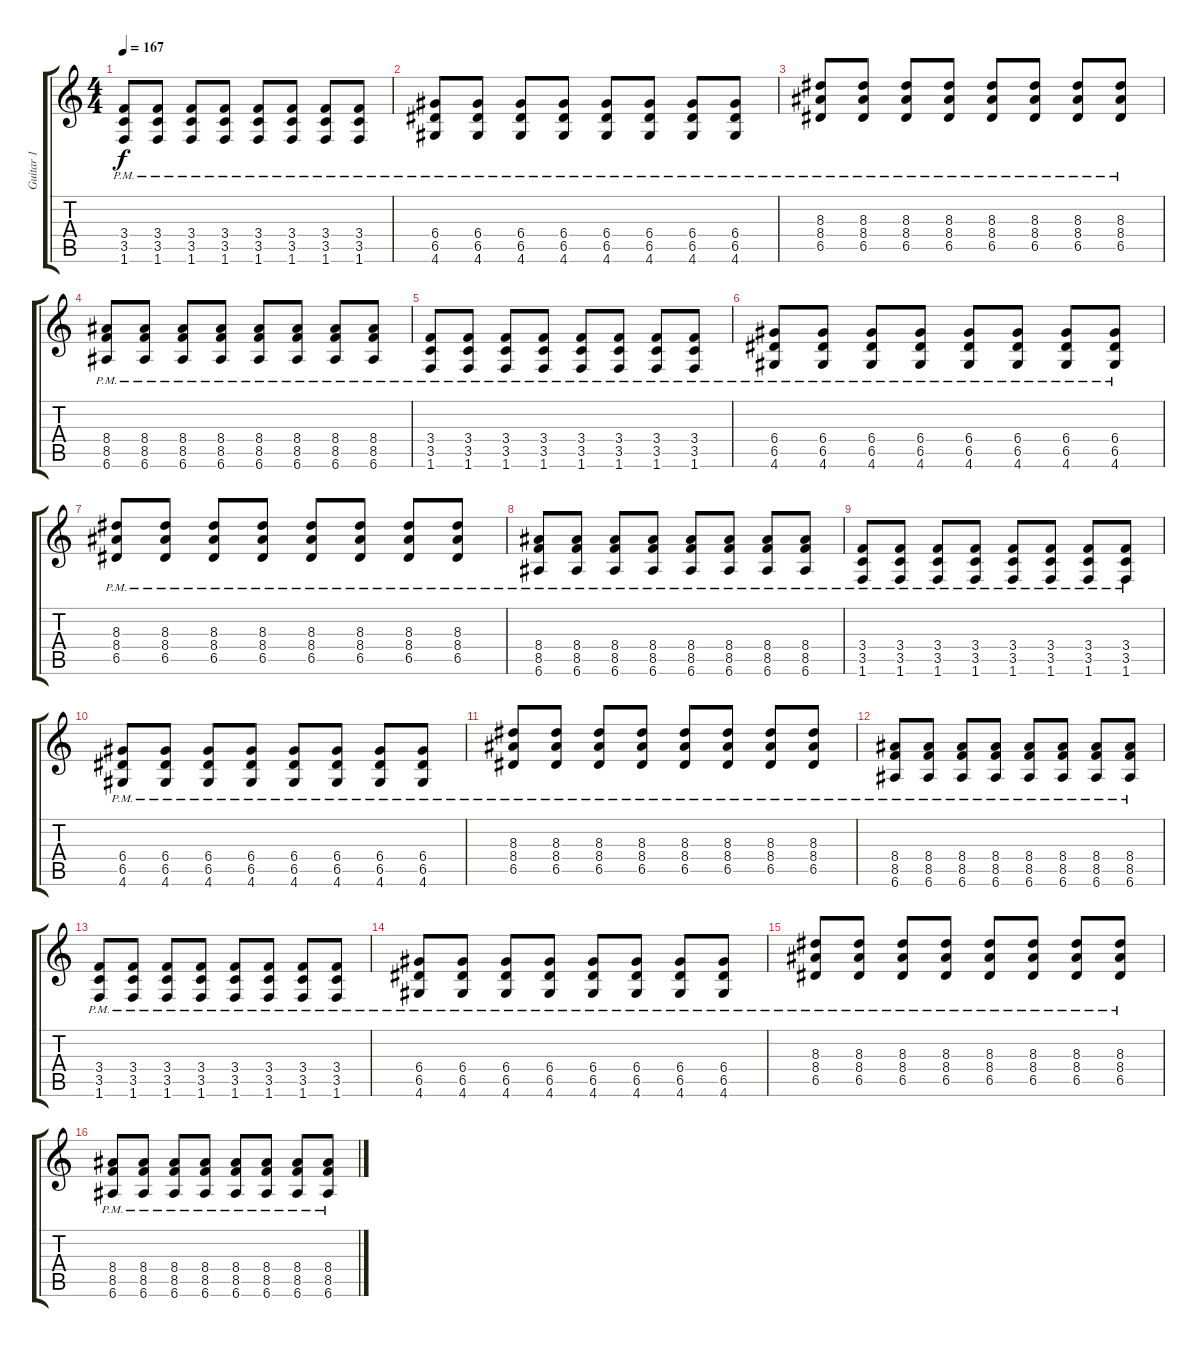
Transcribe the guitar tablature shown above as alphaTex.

\track ("Guitar 1" "Guitar 1") {instrument overdrivenguitar}
\staff {score tabs}
\tuning (E4 B3 G3 D3 A2 E2) {hide}
\ts (4 4)
\tempo 167
\clef g2
\ks c
(3.4{pm} 3.5{pm} 1.6{pm}).8{dy f} (3.4{pm} 3.5{pm} 1.6{pm}).8 (3.4{pm} 3.5{pm} 1.6{pm}).8 (3.4{pm} 3.5{pm} 1.6{pm}).8 (3.4{pm} 3.5{pm} 1.6{pm}).8 (3.4{pm} 3.5{pm} 1.6{pm}).8 (3.4{pm} 3.5{pm} 1.6{pm}).8 (3.4{pm} 3.5{pm} 1.6{pm}).8 |
(6.4{pm} 6.5{pm} 4.6{pm}).8 (6.4{pm} 6.5{pm} 4.6{pm}).8 (6.4{pm} 6.5{pm} 4.6{pm}).8 (6.4{pm} 6.5{pm} 4.6{pm}).8 (6.4{pm} 6.5{pm} 4.6{pm}).8 (6.4{pm} 6.5{pm} 4.6{pm}).8 (6.4{pm} 6.5{pm} 4.6{pm}).8 (6.4{pm} 6.5{pm} 4.6{pm}).8 |
(8.3{pm} 8.4{pm} 6.5{pm}).8 (8.3{pm} 8.4{pm} 6.5{pm}).8 (8.3{pm} 8.4{pm} 6.5{pm}).8 (8.3{pm} 8.4{pm} 6.5{pm}).8 (8.3{pm} 8.4{pm} 6.5{pm}).8 (8.3{pm} 8.4{pm} 6.5{pm}).8 (8.3{pm} 8.4{pm} 6.5{pm}).8 (8.3{pm} 8.4{pm} 6.5{pm}).8 |
(8.4{pm} 8.5{pm} 6.6{pm}).8 (8.4{pm} 8.5{pm} 6.6{pm}).8 (8.4{pm} 8.5{pm} 6.6{pm}).8 (8.4{pm} 8.5{pm} 6.6{pm}).8 (8.4{pm} 8.5{pm} 6.6{pm}).8 (8.4{pm} 8.5{pm} 6.6{pm}).8 (8.4{pm} 8.5{pm} 6.6{pm}).8 (8.4{pm} 8.5{pm} 6.6{pm}).8 |
(3.4{pm} 3.5{pm} 1.6{pm}).8 (3.4{pm} 3.5{pm} 1.6{pm}).8 (3.4{pm} 3.5{pm} 1.6{pm}).8 (3.4{pm} 3.5{pm} 1.6{pm}).8 (3.4{pm} 3.5{pm} 1.6{pm}).8 (3.4{pm} 3.5{pm} 1.6{pm}).8 (3.4{pm} 3.5{pm} 1.6{pm}).8 (3.4{pm} 3.5{pm} 1.6{pm}).8 |
(6.4{pm} 6.5{pm} 4.6{pm}).8 (6.4{pm} 6.5{pm} 4.6{pm}).8 (6.4{pm} 6.5{pm} 4.6{pm}).8 (6.4{pm} 6.5{pm} 4.6{pm}).8 (6.4{pm} 6.5{pm} 4.6{pm}).8 (6.4{pm} 6.5{pm} 4.6{pm}).8 (6.4{pm} 6.5{pm} 4.6{pm}).8 (6.4{pm} 6.5{pm} 4.6{pm}).8 |
(8.3{pm} 8.4{pm} 6.5{pm}).8 (8.3{pm} 8.4{pm} 6.5{pm}).8 (8.3{pm} 8.4{pm} 6.5{pm}).8 (8.3{pm} 8.4{pm} 6.5{pm}).8 (8.3{pm} 8.4{pm} 6.5{pm}).8 (8.3{pm} 8.4{pm} 6.5{pm}).8 (8.3{pm} 8.4{pm} 6.5{pm}).8 (8.3{pm} 8.4{pm} 6.5{pm}).8 |
(8.4{pm} 8.5{pm} 6.6{pm}).8 (8.4{pm} 8.5{pm} 6.6{pm}).8 (8.4{pm} 8.5{pm} 6.6{pm}).8 (8.4{pm} 8.5{pm} 6.6{pm}).8 (8.4{pm} 8.5{pm} 6.6{pm}).8 (8.4{pm} 8.5{pm} 6.6{pm}).8 (8.4{pm} 8.5{pm} 6.6{pm}).8 (8.4{pm} 8.5{pm} 6.6{pm}).8 |
(3.4{pm} 3.5{pm} 1.6{pm}).8 (3.4{pm} 3.5{pm} 1.6{pm}).8 (3.4{pm} 3.5{pm} 1.6{pm}).8 (3.4{pm} 3.5{pm} 1.6{pm}).8 (3.4{pm} 3.5{pm} 1.6{pm}).8 (3.4{pm} 3.5{pm} 1.6{pm}).8 (3.4{pm} 3.5{pm} 1.6{pm}).8 (3.4{pm} 3.5{pm} 1.6{pm}).8 |
(6.4{pm} 6.5{pm} 4.6{pm}).8 (6.4{pm} 6.5{pm} 4.6{pm}).8 (6.4{pm} 6.5{pm} 4.6{pm}).8 (6.4{pm} 6.5{pm} 4.6{pm}).8 (6.4{pm} 6.5{pm} 4.6{pm}).8 (6.4{pm} 6.5{pm} 4.6{pm}).8 (6.4{pm} 6.5{pm} 4.6{pm}).8 (6.4{pm} 6.5{pm} 4.6{pm}).8 |
(8.3{pm} 8.4{pm} 6.5{pm}).8 (8.3{pm} 8.4{pm} 6.5{pm}).8 (8.3{pm} 8.4{pm} 6.5{pm}).8 (8.3{pm} 8.4{pm} 6.5{pm}).8 (8.3{pm} 8.4{pm} 6.5{pm}).8 (8.3{pm} 8.4{pm} 6.5{pm}).8 (8.3{pm} 8.4{pm} 6.5{pm}).8 (8.3{pm} 8.4{pm} 6.5{pm}).8 |
(8.4{pm} 8.5{pm} 6.6{pm}).8 (8.4{pm} 8.5{pm} 6.6{pm}).8 (8.4{pm} 8.5{pm} 6.6{pm}).8 (8.4{pm} 8.5{pm} 6.6{pm}).8 (8.4{pm} 8.5{pm} 6.6{pm}).8 (8.4{pm} 8.5{pm} 6.6{pm}).8 (8.4{pm} 8.5{pm} 6.6{pm}).8 (8.4{pm} 8.5{pm} 6.6{pm}).8 |
(3.4{pm} 3.5{pm} 1.6{pm}).8 (3.4{pm} 3.5{pm} 1.6{pm}).8 (3.4{pm} 3.5{pm} 1.6{pm}).8 (3.4{pm} 3.5{pm} 1.6{pm}).8 (3.4{pm} 3.5{pm} 1.6{pm}).8 (3.4{pm} 3.5{pm} 1.6{pm}).8 (3.4{pm} 3.5{pm} 1.6{pm}).8 (3.4{pm} 3.5{pm} 1.6{pm}).8 |
(6.4{pm} 6.5{pm} 4.6{pm}).8 (6.4{pm} 6.5{pm} 4.6{pm}).8 (6.4{pm} 6.5{pm} 4.6{pm}).8 (6.4{pm} 6.5{pm} 4.6{pm}).8 (6.4{pm} 6.5{pm} 4.6{pm}).8 (6.4{pm} 6.5{pm} 4.6{pm}).8 (6.4{pm} 6.5{pm} 4.6{pm}).8 (6.4{pm} 6.5{pm} 4.6{pm}).8 |
(8.3{pm} 8.4{pm} 6.5{pm}).8 (8.3{pm} 8.4{pm} 6.5{pm}).8 (8.3{pm} 8.4{pm} 6.5{pm}).8 (8.3{pm} 8.4{pm} 6.5{pm}).8 (8.3{pm} 8.4{pm} 6.5{pm}).8 (8.3{pm} 8.4{pm} 6.5{pm}).8 (8.3{pm} 8.4{pm} 6.5{pm}).8 (8.3{pm} 8.4{pm} 6.5{pm}).8 |
(8.4{pm} 8.5{pm} 6.6{pm}).8 (8.4{pm} 8.5{pm} 6.6{pm}).8 (8.4{pm} 8.5{pm} 6.6{pm}).8 (8.4{pm} 8.5{pm} 6.6{pm}).8 (8.4{pm} 8.5{pm} 6.6{pm}).8 (8.4{pm} 8.5{pm} 6.6{pm}).8 (8.4{pm} 8.5{pm} 6.6{pm}).8 (8.4{pm} 8.5{pm} 6.6{pm}).8
